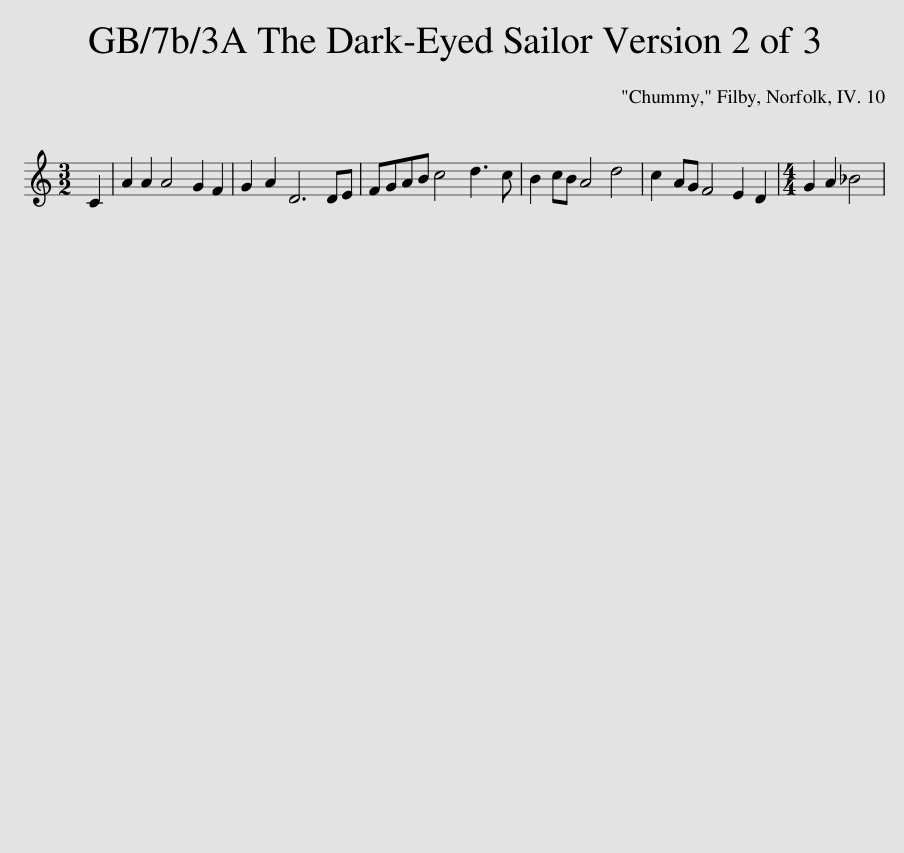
X:1
L:1/8
M:3/2
I:linebreak $
K:C
V:1 treble
V:1
 C2 | A2 A2 A4 G2 F2 | G2 A2 D6 DE | FGAB c4 d3 c | B2 cB A4 d4 | %5
 c2 AG F4 E2 D2 |[M:4/4] G2 A2 _B4 | %7
